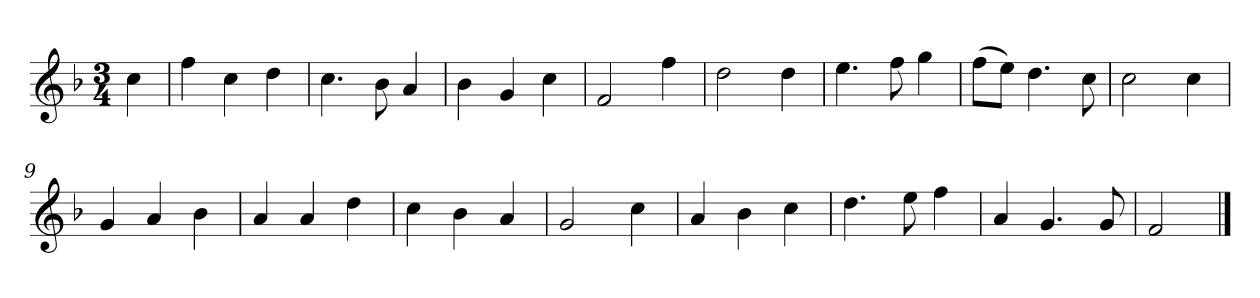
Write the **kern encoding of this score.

**kern
*part1
*staff1
*clefG2
*k[b-]
*F:
*M3/4
*MM120
=
4cc
=1
4ff
4cc
4dd
=2
4.cc
8b-
4a
=3
4b-
4g
4cc
=4
2f
4ff
=5
2dd
4dd
=6
4.ee
8ff
4gg
=7
(8ff\L
8ee\J)
4.dd
8cc
=8
2cc
4cc
=9
4g
4a
4b-
=10
4a
4a
4dd
=11
4cc
4b-
4a
=12
2g
4cc
=13
4a
4b-
4cc
=14
4.dd
8ee
4ff
=15
4a
4.g
8g
=16
2f
==
*-
